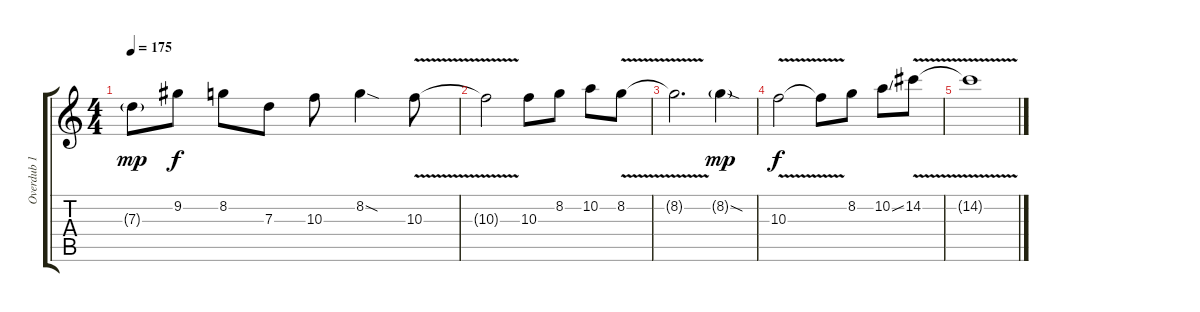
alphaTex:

\track ("Overdub 1" "Overdub 1") {instrument distortionguitar}
\staff {score tabs}
\tuning (E4 B3 G3 D3 A2 D2) {hide}
\ts (4 4)
\tempo 175
\clef g2
\ks c
7.3{g}.8{dy mp} 9.2.8{dy f} 8.2.8 7.3.8 10.3.8 8.2{sod}.4 10.3{v}.8 |
10.3{t}.2 10.3.8 8.2.8 10.2.8 8.2{v}.8 |
8.2{t}.2{d} 8.2{sod g}.4{dy mp} |
10.3{v}.2{dy f} 10.3{t}.8 8.2.8 10.2{ss}.8 14.2{v}.8 |
14.2{t}.1
